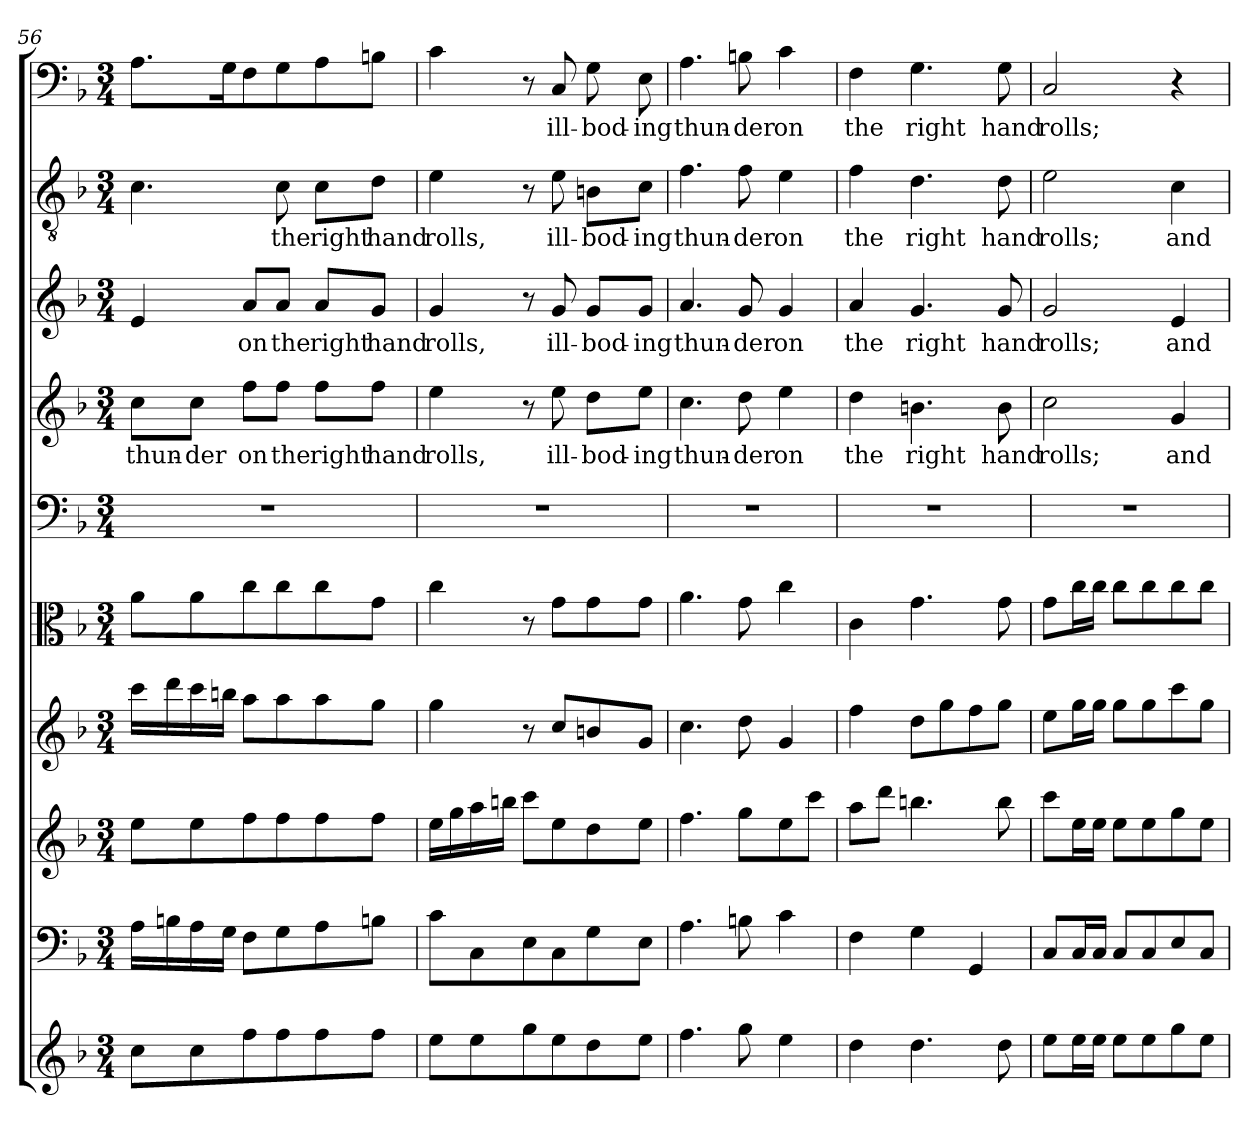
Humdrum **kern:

**kern	**kern	**kern	**kern	**kern	**kern	**kern	**text	**kern	**text	**kern	**text	**kern	**text
*part10	*part9	*part8	*part7	*part6	*part5	*part4	*part4	*part3	*part3	*part2	*part2	*part1	*part1
*staff10	*staff9	*staff8	*staff7	*staff6	*staff5	*staff4	*staff4	*staff3	*staff3	*staff2	*staff2	*staff1	*staff1
*clefG2	*clefF4	*clefG2	*clefG2	*clefC3	*clefF4	*clefG2	*	*clefG2	*	*clefGv2	*	*clefF4	*
*k[b-]	*k[b-]	*k[b-]	*k[b-]	*k[b-]	*k[b-]	*k[b-]	*	*k[b-]	*	*k[b-]	*	*k[b-]	*
*d:	*d:	*d:	*d:	*d:	*d:	*d:	*	*d:	*	*d:	*	*d:	*
*M3/4	*M3/4	*M3/4	*M3/4	*M3/4	*M3/4	*M3/4	*	*M3/4	*	*M3/4	*	*M3/4	*
=56	=56	=56	=56	=56	=56	=56	=56	=56	=56	=56	=56	=56	=56
8cc\L	16A\LL	8ee\L	16ccc\LL	8a\L	2.r	8cc\L	thun-	4e/	.	4.c\	.	8.A\L	.
.	16Bn\	.	16ddd\	.	.	.	.	.	.	.	.	.	.
8cc\	16A\	8ee\	16ccc\	8a\	.	8cc\J	-der	.	.	.	.	.	.
.	16G\JJ	.	16bbn\JJ	.	.	.	.	.	.	.	.	16G\K	.
8ff\	8F\L	8ff\	8aa\L	8cc\	.	8ff\L	on	8a/L	on	.	.	8F\	.
8ff\	8G\	8ff\	8aa\	8cc\	.	8ff\J	the	8a/J	the	8c\	the	8G\	.
8ff\	8A\	8ff\	8aa\	8cc\	.	8ff\L	right	8a/L	right	8c\L	right	8A\	.
8ff\J	8Bn\J	8ff\J	8gg\J	8g\J	.	8ff\J	hand	8g/J	hand	8d\J	hand	8Bn\J	.
=57	=57	=57	=57	=57	=57	=57	=57	=57	=57	=57	=57	=57	=57
8ee\L	8c\L	16ee\LL	4gg\	4cc\	2.r	4ee\	rolls,	4g/	rolls,	4e\	rolls,	4c\	.
.	.	16gg\	.	.	.	.	.	.	.	.	.	.	.
8ee\	8C\	16aa\	.	.	.	.	.	.	.	.	.	.	.
.	.	16bbn\JJ	.	.	.	.	.	.	.	.	.	.	.
8gg\	8E\	8ccc\L	8r	8r	.	8r	.	8r	.	8r	.	8r	.
8ee\	8C\	8ee\	8cc/L	8g\L	.	8ee\	ill-	8g/	ill-	8e\	ill-	8C/	ill-
8dd\	8G\	8dd\	8bn/	8g\	.	8dd\L	-bod-	8g/L	-bod-	8Bn\L	-bod-	8G\	-bod-
8ee\J	8E\J	8ee\J	8g/J	8g\J	.	8ee\J	-ing	8g/J	-ing	8c\J	-ing	8E\	-ing
=58	=58	=58	=58	=58	=58	=58	=58	=58	=58	=58	=58	=58	=58
4.ff\	4.A\	4.ff\	4.cc\	4.a\	2.r	4.cc\	thun-	4.a/	thun-	4.f\	thun-	4.A\	thun-
8gg\	8Bn\	8gg\L	8dd\	8g\	.	8dd\	-der	8g/	-der	8f\	-der	8Bn\	-der
4ee\	4c\	8ee\	4g/	4cc\	.	4ee\	on	4g/	on	4e\	on	4c\	on
.	.	8ccc\J	.	.	.	.	.	.	.	.	.	.	.
=59	=59	=59	=59	=59	=59	=59	=59	=59	=59	=59	=59	=59	=59
4dd\	4F\	8aa\L	4ff\	4c\	2.r	4dd\	the	4a/	the	4f\	the	4F\	the
.	.	8ddd\J	.	.	.	.	.	.	.	.	.	.	.
4.dd\	4G\	4.bbn\	8dd\L	4.g\	.	4.bn\	right	4.g/	right	4.d\	right	4.G\	right
.	.	.	8gg\	.	.	.	.	.	.	.	.	.	.
.	4GG/	.	8ff\	.	.	.	.	.	.	.	.	.	.
8dd\	.	8bb\	8gg\J	8g\	.	8b\	hand	8g/	hand	8d\	hand	8G\	hand
=60	=60	=60	=60	=60	=60	=60	=60	=60	=60	=60	=60	=60	=60
8ee\L	8C/L	8ccc\L	8ee\L	8g\L	2.r	2cc\	rolls;	2g/	rolls;	2e\	rolls;	2C/	rolls;
16ee\L	16C/L	16ee\L	16gg\L	16cc\L	.	.	.	.	.	.	.	.	.
16ee\JJ	16C/JJ	16ee\JJ	16gg\JJ	16cc\JJ	.	.	.	.	.	.	.	.	.
8ee\L	8C/L	8ee\L	8gg\L	8cc\L	.	.	.	.	.	.	.	.	.
8ee\	8C/	8ee\	8gg\	8cc\	.	.	.	.	.	.	.	.	.
8gg\	8E/	8gg\	8ccc\	8cc\	.	4g/	and	4e/	and	4c\	and	4r	.
8ee\J	8C/J	8ee\J	8gg\J	8cc\J	.	.	.	.	.	.	.	.	.
=	=	=	=	=	=	=	=	=	=	=	=	=	=
*-	*-	*-	*-	*-	*-	*-	*-	*-	*-	*-	*-	*-	*-
